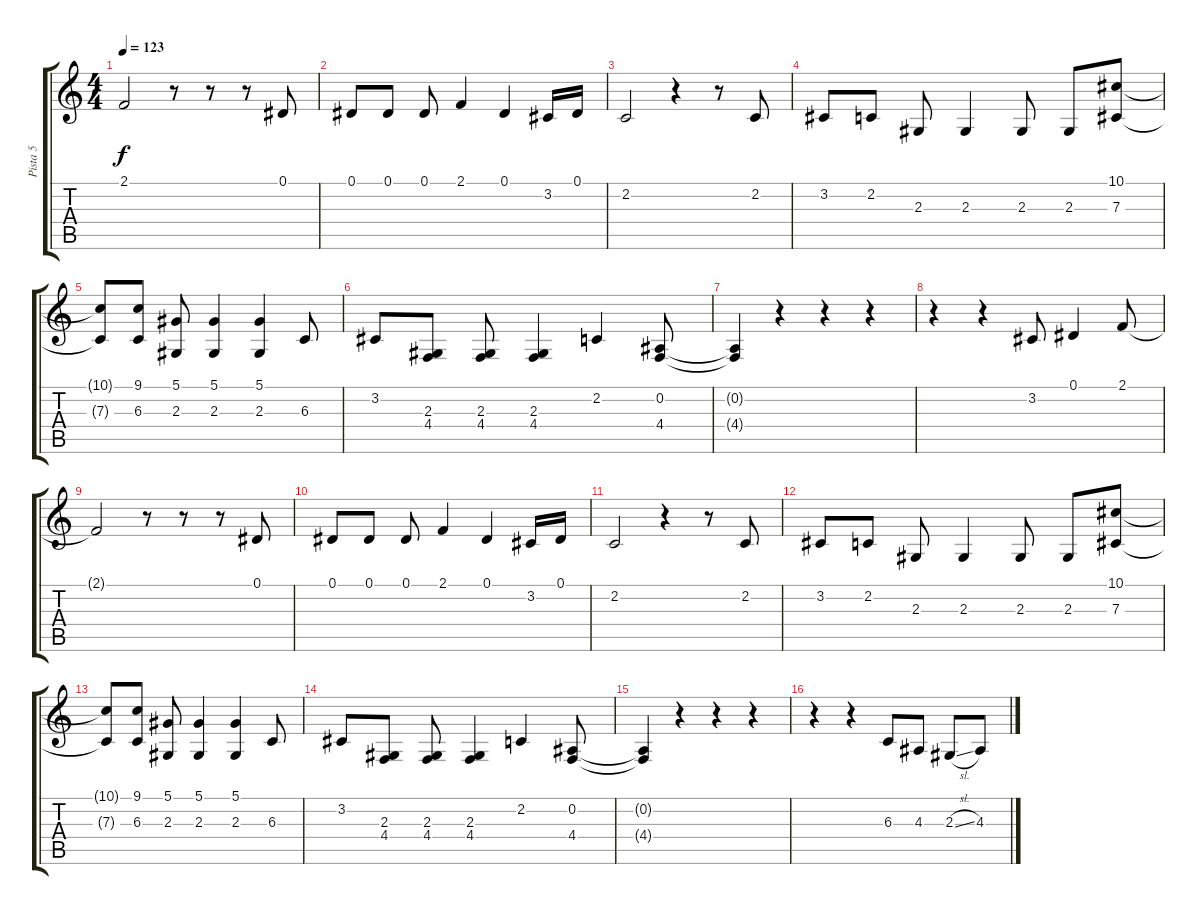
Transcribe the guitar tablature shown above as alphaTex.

\track ("Pista 5" "Pista 5") {instrument cello}
\staff {score tabs}
\tuning (Eb4 Bb3 Gb3 Db3 Ab2 Eb2) {hide}
\ts (4 4)
\tempo 123
\clef g2
\ks c
2.1{t}.2{dy f} r.8 r.8 r.8 0.1.8 |
0.1.8 0.1.8 0.1.8 2.1.4 0.1.4 3.2.16 0.1.16 |
2.2.2 r.4 r.8 2.2.8 |
3.2.8 2.2.8 2.3.8 2.3.4 2.3.8 2.3.8 (10.1 7.3).8 |
(10.1{t} 7.3{t}).8 (9.1 6.3).8 (5.1 2.3).8 (5.1 2.3).4 (5.1 2.3).4 6.3.8 |
3.2.8 (2.3 4.4).8 (2.3 4.4).8 (2.3 4.4).4 2.2.4 (0.2 4.4).8 |
(0.2{t} 4.4{t}).4 r.4 r.4 r.4 |
r.4 r.4 3.2.8 0.1.4 2.1.8 |
2.1{t}.2 r.8 r.8 r.8 0.1.8 |
0.1.8 0.1.8 0.1.8 2.1.4 0.1.4 3.2.16 0.1.16 |
2.2.2 r.4 r.8 2.2.8 |
3.2.8 2.2.8 2.3.8 2.3.4 2.3.8 2.3.8 (10.1 7.3).8 |
(10.1{t} 7.3{t}).8 (9.1 6.3).8 (5.1 2.3).8 (5.1 2.3).4 (5.1 2.3).4 6.3.8 |
3.2.8 (2.3 4.4).8 (2.3 4.4).8 (2.3 4.4).4 2.2.4 (0.2 4.4).8 |
(0.2{t} 4.4{t}).4 r.4 r.4 r.4 |
r.4 r.4 6.3.8 4.3.8 2.3{sl}.8 4.3.8
